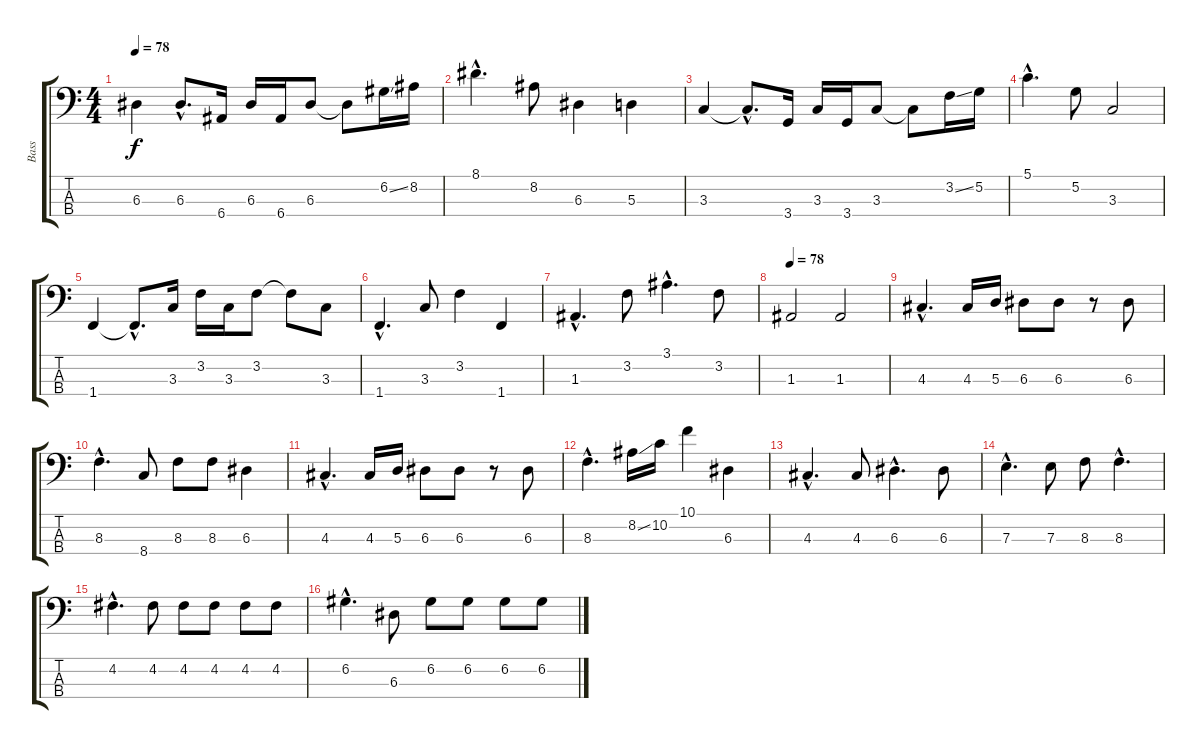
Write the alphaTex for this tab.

\track ("Bass" "Bass") {instrument fretlessbass}
\staff {score tabs}
\tuning (G2 D2 A1 E1) {hide}
\ts (4 4)
\tempo 78
\clef f4
\ks c
6.3.4{dy f} 6.3{hac}.8{d} 6.4.16 6.3.16 6.4.16 6.3.8 6.3{t}.8 6.2{ss}.16 8.2.16 |
8.1{hac}.4{d} 8.2.8 6.3.4 5.3.4 |
3.3.4 3.3{hac t}.8{d} 3.4.16 3.3.16 3.4.16 3.3.8 3.3{t}.8 3.2{ss}.16 5.2.16 |
5.1{hac}.4{d} 5.2.8 3.3.2 |
1.4.4 1.4{hac t}.8{d} 3.3.16 3.2.16 3.3.16 3.2.8 3.2{t}.8 3.3.8 |
1.4{hac}.4{d} 3.3.8 3.2.4 1.4.4 |
1.3{hac}.4{d} 3.2.8 3.1{hac}.4{d} 3.2.8 |
\tempo 78
1.3.2 1.3.2 |
4.3{hac}.4{d} 4.3.16 5.3.16 6.3.8 6.3.8 r.8 6.3.8 |
8.3{hac}.4{d} 8.4.8 8.3.8 8.3.8 6.3.4 |
4.3{hac}.4{d} 4.3.16 5.3.16 6.3.8 6.3.8 r.8 6.3.8 |
8.3{hac}.4{d} 8.2{ss}.16 10.2.16 10.1.4 6.3.4 |
4.3{hac}.4{d} 4.3.8 6.3{hac}.4{d} 6.3.8 |
7.3{hac}.4{d} 7.3.8 8.3.8 8.3{hac}.4{d} |
4.2{hac}.4{d} 4.2.8 4.2.8 4.2.8 4.2.8 4.2.8 |
6.2{hac}.4{d} 6.3.8 6.2.8 6.2.8 6.2.8 6.2.8
